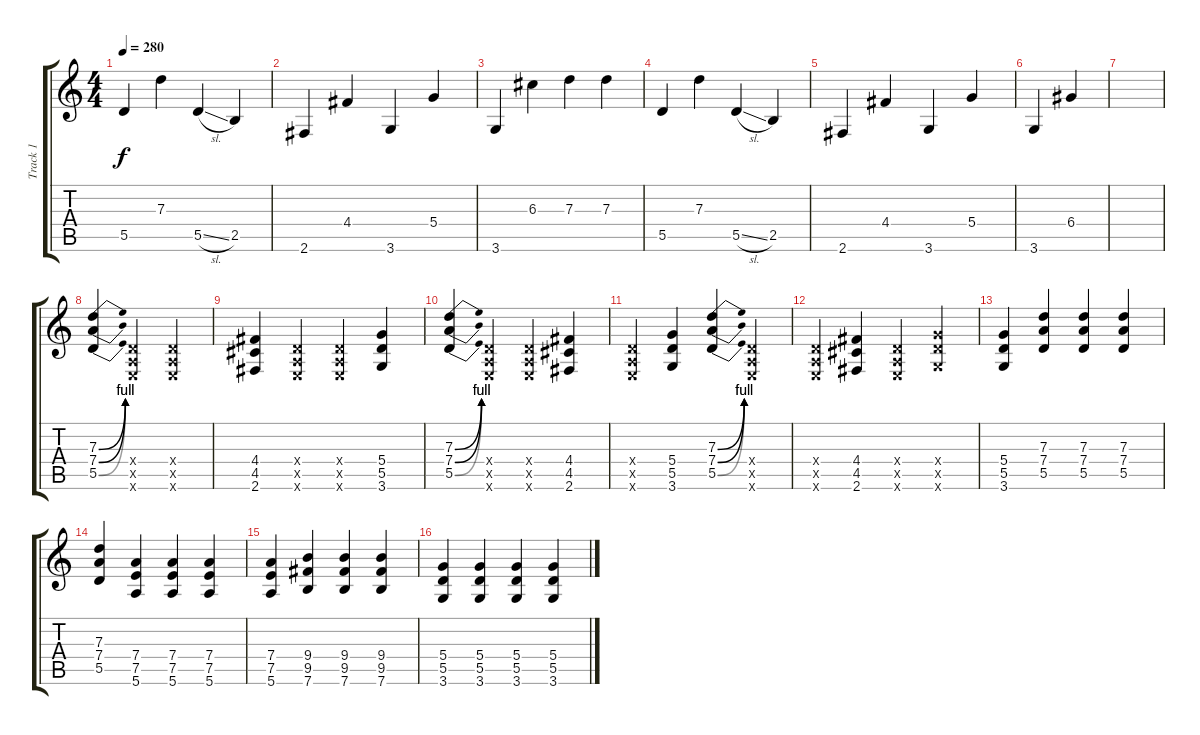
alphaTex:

\track ("Track 1" "Track 1") {instrument distortionguitar}
\staff {score tabs}
\tuning (E4 B3 G3 D3 A2 E2) {hide}
\ts (4 4)
\tempo 280
\clef g2
\ks c
5.5.4{dy f} 7.3.4 5.5{sl}.4 2.5.4 |
2.6.4 4.4.4 3.6.4 5.4.4 |
3.6.4 6.3.4 7.3.4 7.3.4 |
5.5.4 7.3.4 5.5{sl}.4 2.5.4 |
2.6.4 4.4.4 3.6.4 5.4.4 |
3.6.4 6.4.4 |
|
(7.3{be (bend 0 0 60 4)} 7.4{be (bend 0 0 60 4)} 5.5{be (bend 0 0 60 4)}).4 (0.4{x} 0.5{x} 0.6{x}).4 (0.4{x} 0.5{x} 0.6{x}).4 |
(4.4 4.5 2.6).4 (0.4{x} 0.5{x} 0.6{x}).4 (0.4{x} 0.5{x} 0.6{x}).4 (5.4 5.5 3.6).4 |
(7.3{be (bend 0 0 60 4)} 7.4{be (bend 0 0 60 4)} 5.5{be (bend 0 0 60 4)}).4 (0.4{x} 0.5{x} 0.6{x}).4 (0.4{x} 0.5{x} 0.6{x}).4 (4.4 4.5 2.6).4 |
(0.4{x} 0.5{x} 0.6{x}).4 (5.4 5.5 3.6).4 (7.3{be (bend 0 0 60 4)} 7.4{be (bend 0 0 60 4)} 5.5{be (bend 0 0 60 4)}).4 (0.4{x} 0.5{x} 0.6{x}).4 |
(0.4{x} 0.5{x} 0.6{x}).4 (4.4 4.5 2.6).4 (0.4{x} 0.5{x} 0.6{x}).4 (5.4{x} 5.5{x} 3.6{x}).4 |
(5.4 5.5 3.6).4 (7.3 7.4 5.5).4 (7.3 7.4 5.5).4 (7.3 7.4 5.5).4 |
(7.3 7.4 5.5).4 (7.4 7.5 5.6).4 (7.4 7.5 5.6).4 (7.4 7.5 5.6).4 |
(7.4 7.5 5.6).4 (9.4 9.5 7.6).4 (9.4 9.5 7.6).4 (9.4 9.5 7.6).4 |
(5.4 5.5 3.6).4 (5.4 5.5 3.6).4 (5.4 5.5 3.6).4 (5.4 5.5 3.6).4
